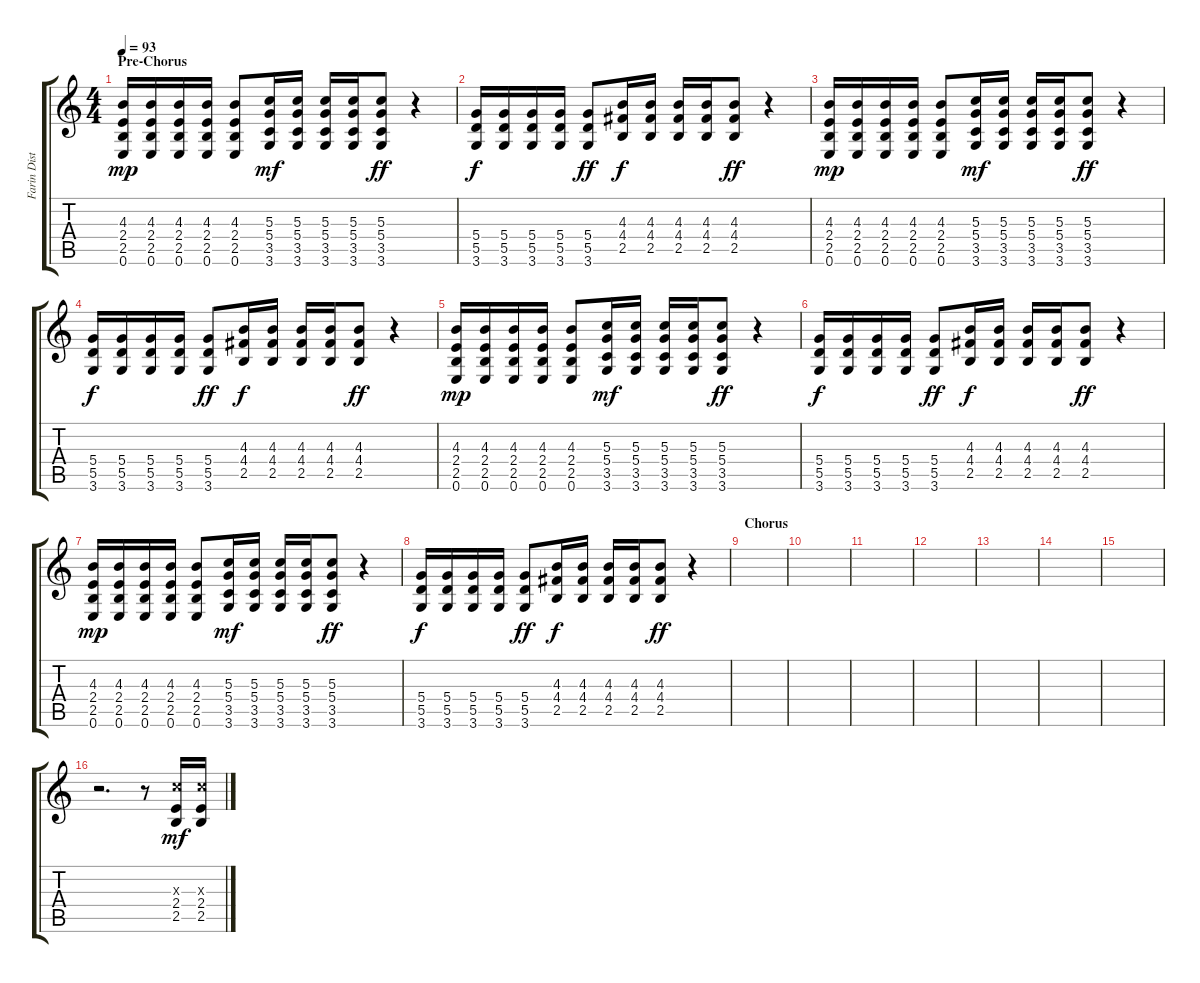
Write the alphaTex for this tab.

\track ("Farin Dist" "Farin Dist") {instrument distortionguitar}
\staff {score tabs}
\tuning (E4 B3 G3 D3 A2 E2) {hide}
\ts (4 4)
\section ("" "Pre-Chorus")
\tempo 93
\clef g2
\ks c
(4.3 2.4 2.5 0.6).16{dy mp} (4.3 2.4 2.5 0.6).16 (4.3 2.4 2.5 0.6).16 (4.3 2.4 2.5 0.6).16 (4.3 2.4 2.5 0.6).8 (5.3 5.4 3.5 3.6).16{dy mf} (5.3 5.4 3.5 3.6).16 (5.3 5.4 3.5 3.6).16 (5.3 5.4 3.5 3.6).16 (5.3 5.4 3.5 3.6).8{dy ff} r.4 |
(5.4 5.5 3.6).16{dy f} (5.4 5.5 3.6).16 (5.4 5.5 3.6).16 (5.4 5.5 3.6).16 (5.4 5.5 3.6).8{dy ff} (4.3 4.4 2.5).16{dy f} (4.3 4.4 2.5).16 (4.3 4.4 2.5).16 (4.3 4.4 2.5).16 (4.3 4.4 2.5).8{dy ff} r.4 |
(4.3 2.4 2.5 0.6).16{dy mp} (4.3 2.4 2.5 0.6).16 (4.3 2.4 2.5 0.6).16 (4.3 2.4 2.5 0.6).16 (4.3 2.4 2.5 0.6).8 (5.3 5.4 3.5 3.6).16{dy mf} (5.3 5.4 3.5 3.6).16 (5.3 5.4 3.5 3.6).16 (5.3 5.4 3.5 3.6).16 (5.3 5.4 3.5 3.6).8{dy ff} r.4 |
(5.4 5.5 3.6).16{dy f} (5.4 5.5 3.6).16 (5.4 5.5 3.6).16 (5.4 5.5 3.6).16 (5.4 5.5 3.6).8{dy ff} (4.3 4.4 2.5).16{dy f} (4.3 4.4 2.5).16 (4.3 4.4 2.5).16 (4.3 4.4 2.5).16 (4.3 4.4 2.5).8{dy ff} r.4 |
(4.3 2.4 2.5 0.6).16{dy mp} (4.3 2.4 2.5 0.6).16 (4.3 2.4 2.5 0.6).16 (4.3 2.4 2.5 0.6).16 (4.3 2.4 2.5 0.6).8 (5.3 5.4 3.5 3.6).16{dy mf} (5.3 5.4 3.5 3.6).16 (5.3 5.4 3.5 3.6).16 (5.3 5.4 3.5 3.6).16 (5.3 5.4 3.5 3.6).8{dy ff} r.4 |
(5.4 5.5 3.6).16{dy f} (5.4 5.5 3.6).16 (5.4 5.5 3.6).16 (5.4 5.5 3.6).16 (5.4 5.5 3.6).8{dy ff} (4.3 4.4 2.5).16{dy f} (4.3 4.4 2.5).16 (4.3 4.4 2.5).16 (4.3 4.4 2.5).16 (4.3 4.4 2.5).8{dy ff} r.4 |
(4.3 2.4 2.5 0.6).16{dy mp} (4.3 2.4 2.5 0.6).16 (4.3 2.4 2.5 0.6).16 (4.3 2.4 2.5 0.6).16 (4.3 2.4 2.5 0.6).8 (5.3 5.4 3.5 3.6).16{dy mf} (5.3 5.4 3.5 3.6).16 (5.3 5.4 3.5 3.6).16 (5.3 5.4 3.5 3.6).16 (5.3 5.4 3.5 3.6).8{dy ff} r.4 |
(5.4 5.5 3.6).16{dy f} (5.4 5.5 3.6).16 (5.4 5.5 3.6).16 (5.4 5.5 3.6).16 (5.4 5.5 3.6).8{dy ff} (4.3 4.4 2.5).16{dy f} (4.3 4.4 2.5).16 (4.3 4.4 2.5).16 (4.3 4.4 2.5).16 (4.3 4.4 2.5).8{dy ff} r.4 |
\section ("" "Chorus")
|
|
|
|
|
|
|
r.2{d} r.8 (5.3{x} 2.4 2.5).16{dy mf volume 16} (5.3{x} 2.4 2.5).16
